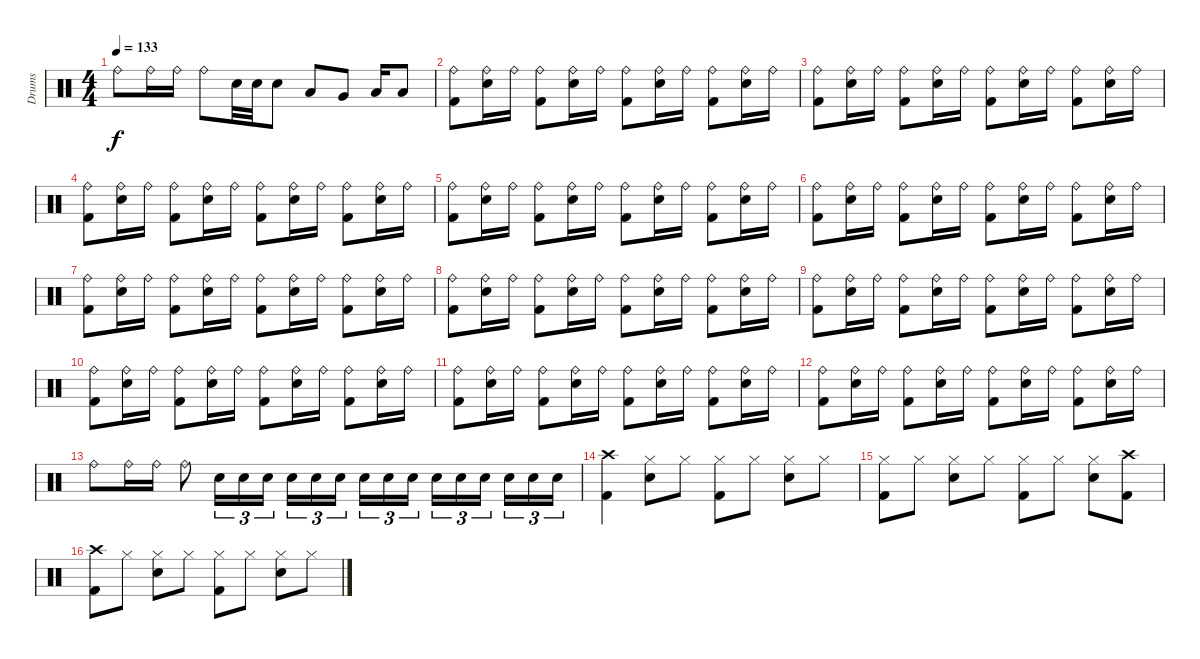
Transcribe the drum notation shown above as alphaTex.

\track ("Drums" "Drums") {instrument percussion}
\staff {score}
\articulation defaults
\ts (4 4)
\tempo 133
\clef neutral
\ks c "Ride (bell)".8{dy f} "Ride (bell)".16 "Ride (bell)".16 "Ride (bell)".8 "Electric Snare (hit)".32 "Electric Snare (hit)".32 "Electric Snare (hit)".8 "Low Tom (hit)".8 "Very Low Tom (hit)".8 "Low Floor Tom (hit)".16 "Low Floor Tom (hit)".8
|
("Ride (bell)" "Kick (hit) 2").8 ("Ride (bell)" "Electric Snare (hit)").16 "Ride (bell)".16 ("Ride (bell)" "Kick (hit) 2").8 ("Ride (bell)" "Electric Snare (hit)").16 "Ride (bell)".16 ("Ride (bell)" "Kick (hit) 2").8 ("Ride (bell)" "Electric Snare (hit)").16 "Ride (bell)".16 ("Ride (bell)" "Kick (hit) 2").8 ("Ride (bell)" "Electric Snare (hit)").16 "Ride (bell)".16 |
("Ride (bell)" "Kick (hit) 2").8 ("Ride (bell)" "Electric Snare (hit)").16 "Ride (bell)".16 ("Ride (bell)" "Kick (hit) 2").8 ("Ride (bell)" "Electric Snare (hit)").16 "Ride (bell)".16 ("Ride (bell)" "Kick (hit) 2").8 ("Ride (bell)" "Electric Snare (hit)").16 "Ride (bell)".16 ("Ride (bell)" "Kick (hit) 2").8 ("Ride (bell)" "Electric Snare (hit)").16 "Ride (bell)".16 |
("Ride (bell)" "Kick (hit) 2").8 ("Ride (bell)" "Electric Snare (hit)").16 "Ride (bell)".16 ("Ride (bell)" "Kick (hit) 2").8 ("Ride (bell)" "Electric Snare (hit)").16 "Ride (bell)".16 ("Ride (bell)" "Kick (hit) 2").8 ("Ride (bell)" "Electric Snare (hit)").16 "Ride (bell)".16 ("Ride (bell)" "Kick (hit) 2").8 ("Ride (bell)" "Electric Snare (hit)").16 "Ride (bell)".16 |
("Ride (bell)" "Kick (hit) 2").8 ("Ride (bell)" "Electric Snare (hit)").16 "Ride (bell)".16 ("Ride (bell)" "Kick (hit) 2").8 ("Ride (bell)" "Electric Snare (hit)").16 "Ride (bell)".16 ("Ride (bell)" "Kick (hit) 2").8 ("Ride (bell)" "Electric Snare (hit)").16 "Ride (bell)".16 ("Ride (bell)" "Kick (hit) 2").8 ("Ride (bell)" "Electric Snare (hit)").16 "Ride (bell)".16 |
("Ride (bell)" "Kick (hit) 2").8 ("Ride (bell)" "Electric Snare (hit)").16 "Ride (bell)".16 ("Ride (bell)" "Kick (hit) 2").8 ("Ride (bell)" "Electric Snare (hit)").16 "Ride (bell)".16 ("Ride (bell)" "Kick (hit) 2").8 ("Ride (bell)" "Electric Snare (hit)").16 "Ride (bell)".16 ("Ride (bell)" "Kick (hit) 2").8 ("Ride (bell)" "Electric Snare (hit)").16 "Ride (bell)".16 |
("Ride (bell)" "Kick (hit) 2").8 ("Ride (bell)" "Electric Snare (hit)").16 "Ride (bell)".16 ("Ride (bell)" "Kick (hit) 2").8 ("Ride (bell)" "Electric Snare (hit)").16 "Ride (bell)".16 ("Ride (bell)" "Kick (hit) 2").8 ("Ride (bell)" "Electric Snare (hit)").16 "Ride (bell)".16 ("Ride (bell)" "Kick (hit) 2").8 ("Ride (bell)" "Electric Snare (hit)").16 "Ride (bell)".16 |
("Ride (bell)" "Kick (hit) 2").8 ("Ride (bell)" "Electric Snare (hit)").16 "Ride (bell)".16 ("Ride (bell)" "Kick (hit) 2").8 ("Ride (bell)" "Electric Snare (hit)").16 "Ride (bell)".16 ("Ride (bell)" "Kick (hit) 2").8 ("Ride (bell)" "Electric Snare (hit)").16 "Ride (bell)".16 ("Ride (bell)" "Kick (hit) 2").8 ("Ride (bell)" "Electric Snare (hit)").16 "Ride (bell)".16 |
("Ride (bell)" "Kick (hit) 2").8 ("Ride (bell)" "Electric Snare (hit)").16 "Ride (bell)".16 ("Ride (bell)" "Kick (hit) 2").8 ("Ride (bell)" "Electric Snare (hit)").16 "Ride (bell)".16 ("Ride (bell)" "Kick (hit) 2").8 ("Ride (bell)" "Electric Snare (hit)").16 "Ride (bell)".16 ("Ride (bell)" "Kick (hit) 2").8 ("Ride (bell)" "Electric Snare (hit)").16 "Ride (bell)".16 |
("Ride (bell)" "Kick (hit) 2").8 ("Ride (bell)" "Electric Snare (hit)").16 "Ride (bell)".16 ("Ride (bell)" "Kick (hit) 2").8 ("Ride (bell)" "Electric Snare (hit)").16 "Ride (bell)".16 ("Ride (bell)" "Kick (hit) 2").8 ("Ride (bell)" "Electric Snare (hit)").16 "Ride (bell)".16 ("Ride (bell)" "Kick (hit) 2").8 ("Ride (bell)" "Electric Snare (hit)").16 "Ride (bell)".16 |
("Ride (bell)" "Kick (hit) 2").8 ("Ride (bell)" "Electric Snare (hit)").16 "Ride (bell)".16 ("Ride (bell)" "Kick (hit) 2").8 ("Ride (bell)" "Electric Snare (hit)").16 "Ride (bell)".16 ("Ride (bell)" "Kick (hit) 2").8 ("Ride (bell)" "Electric Snare (hit)").16 "Ride (bell)".16 ("Ride (bell)" "Kick (hit) 2").8 ("Ride (bell)" "Electric Snare (hit)").16 "Ride (bell)".16 |
("Ride (bell)" "Kick (hit) 2").8 ("Ride (bell)" "Electric Snare (hit)").16 "Ride (bell)".16 ("Ride (bell)" "Kick (hit) 2").8 ("Ride (bell)" "Electric Snare (hit)").16 "Ride (bell)".16 ("Ride (bell)" "Kick (hit) 2").8 ("Ride (bell)" "Electric Snare (hit)").16 "Ride (bell)".16 ("Ride (bell)" "Kick (hit) 2").8 ("Ride (bell)" "Electric Snare (hit)").16 "Ride (bell)".16 |
"Ride (bell)".8 "Ride (bell)".16 "Ride (bell)".16 "Ride (bell)".8 "Electric Snare (hit)".16{tu (3 2)} "Electric Snare (hit)".16{tu (3 2)} "Electric Snare (hit)".16{tu (3 2)} "Electric Snare (hit)".16{tu (3 2)} "Electric Snare (hit)".16{tu (3 2)} "Electric Snare (hit)".16{tu (3 2) beam splitsecondary} "Electric Snare (hit)".16{tu (3 2)} "Electric Snare (hit)".16{tu (3 2)} "Electric Snare (hit)".16{tu (3 2)} "Electric Snare (hit)".16{tu (3 2)} "Electric Snare (hit)".16{tu (3 2)} "Electric Snare (hit)".16{tu (3 2) beam splitsecondary} "Electric Snare (hit)".16{tu (3 2)} "Electric Snare (hit)".16{tu (3 2)} "Electric Snare (hit)".16{tu (3 2)} |
("Kick (hit) 2" "Crash high (hit)").4 ("Electric Snare (hit)" "Hi-Hat (closed)").8 "Hi-Hat (closed)".8 ("Kick (hit) 2" "Hi-Hat (closed)").8 "Hi-Hat (closed)".8 ("Electric Snare (hit)" "Hi-Hat (closed)").8 "Hi-Hat (closed)".8 |
("Kick (hit) 2" "Hi-Hat (closed)").8 "Hi-Hat (closed)".8 ("Electric Snare (hit)" "Hi-Hat (closed)").8 "Hi-Hat (closed)".8 ("Kick (hit) 2" "Hi-Hat (closed)").8 "Hi-Hat (closed)".8 ("Electric Snare (hit)" "Hi-Hat (closed)").8 ("Kick (hit) 2" "Crash high (hit)").8 |
("Kick (hit) 2" "Crash high (hit)").8 "Hi-Hat (closed)".8 ("Electric Snare (hit)" "Hi-Hat (closed)").8 "Hi-Hat (closed)".8 ("Kick (hit) 2" "Hi-Hat (closed)").8 "Hi-Hat (closed)".8 ("Electric Snare (hit)" "Hi-Hat (closed)").8 "Hi-Hat (closed)".8
